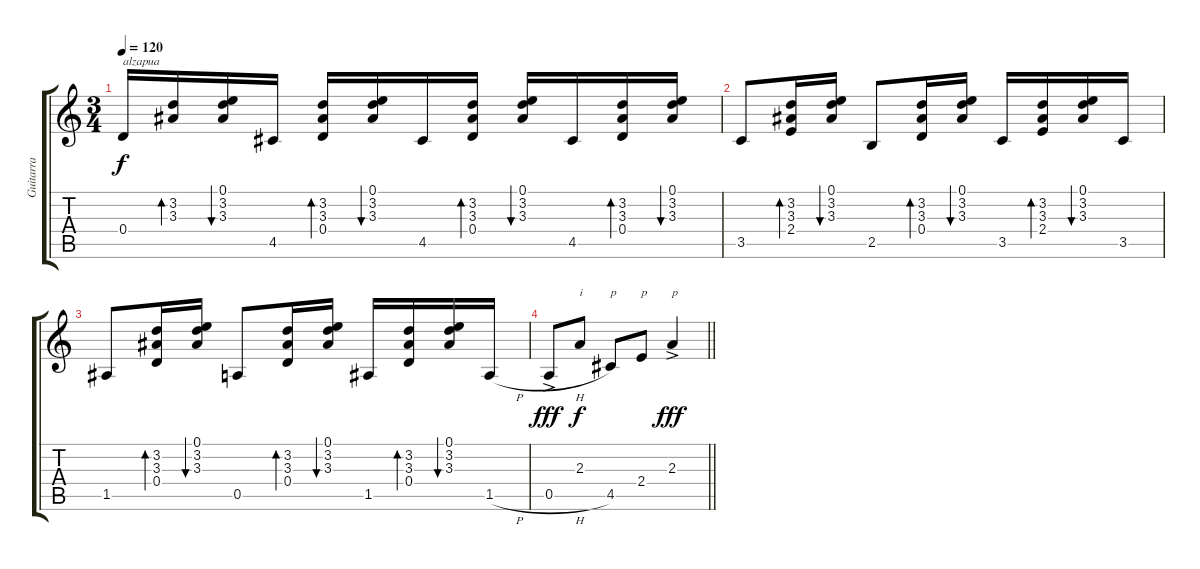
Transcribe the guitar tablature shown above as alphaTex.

\track ("Guitarra" "Guitarra") {instrument acousticguitarnylon}
\staff {score tabs}
\tuning (E4 B3 G3 D3 A2 E2) {hide}
\ts (3 4)
\tempo 120
\clef g2
\ks c
0.4.16{txt "alzapua" dy f instrument acousticguitarnylon} (3.2 3.3).16{bd 60} (0.1 3.2 3.3).16{bu 60} 4.5.16 (3.2 3.3 0.4).16{bd 60} (0.1 3.2 3.3).16{bu 60} 4.5.16 (3.2 3.3 0.4).16{bd 60} (0.1 3.2 3.3).16{bu 60} 4.5.16 (3.2 3.3 0.4).16{bd 60} (0.1 3.2 3.3).16{bu 60} |
3.5.8 (3.2 3.3 2.4).16{bd 60} (0.1 3.2 3.3).16{bu 60} 2.5.8 (3.2 3.3 0.4).16{bd 60} (0.1 3.2 3.3).16{bu 60} 3.5.16 (3.2 3.3 2.4).16{bd 60} (0.1 3.2 3.3).16{bu 60} 3.5.16 |
1.5.8 (3.2 3.3 0.4).16{bd 60} (0.1 3.2 3.3).16{bu 60} 0.5.8 (3.2 3.3 0.4).16{bd 60} (0.1 3.2 3.3).16{bu 60} 1.5.16 (3.2 3.3 0.4).16{bd 60} (0.1 3.2 3.3).16{bu 60} 1.5{h}.16 |
\barLineRight lightlight
0.5{h ac}.8{dy fff} 2.3.8{txt "i" dy f} 4.5.8{txt "p"} 2.4.8{txt "p"} 2.3{ac}.4{txt "p" dy fff}
